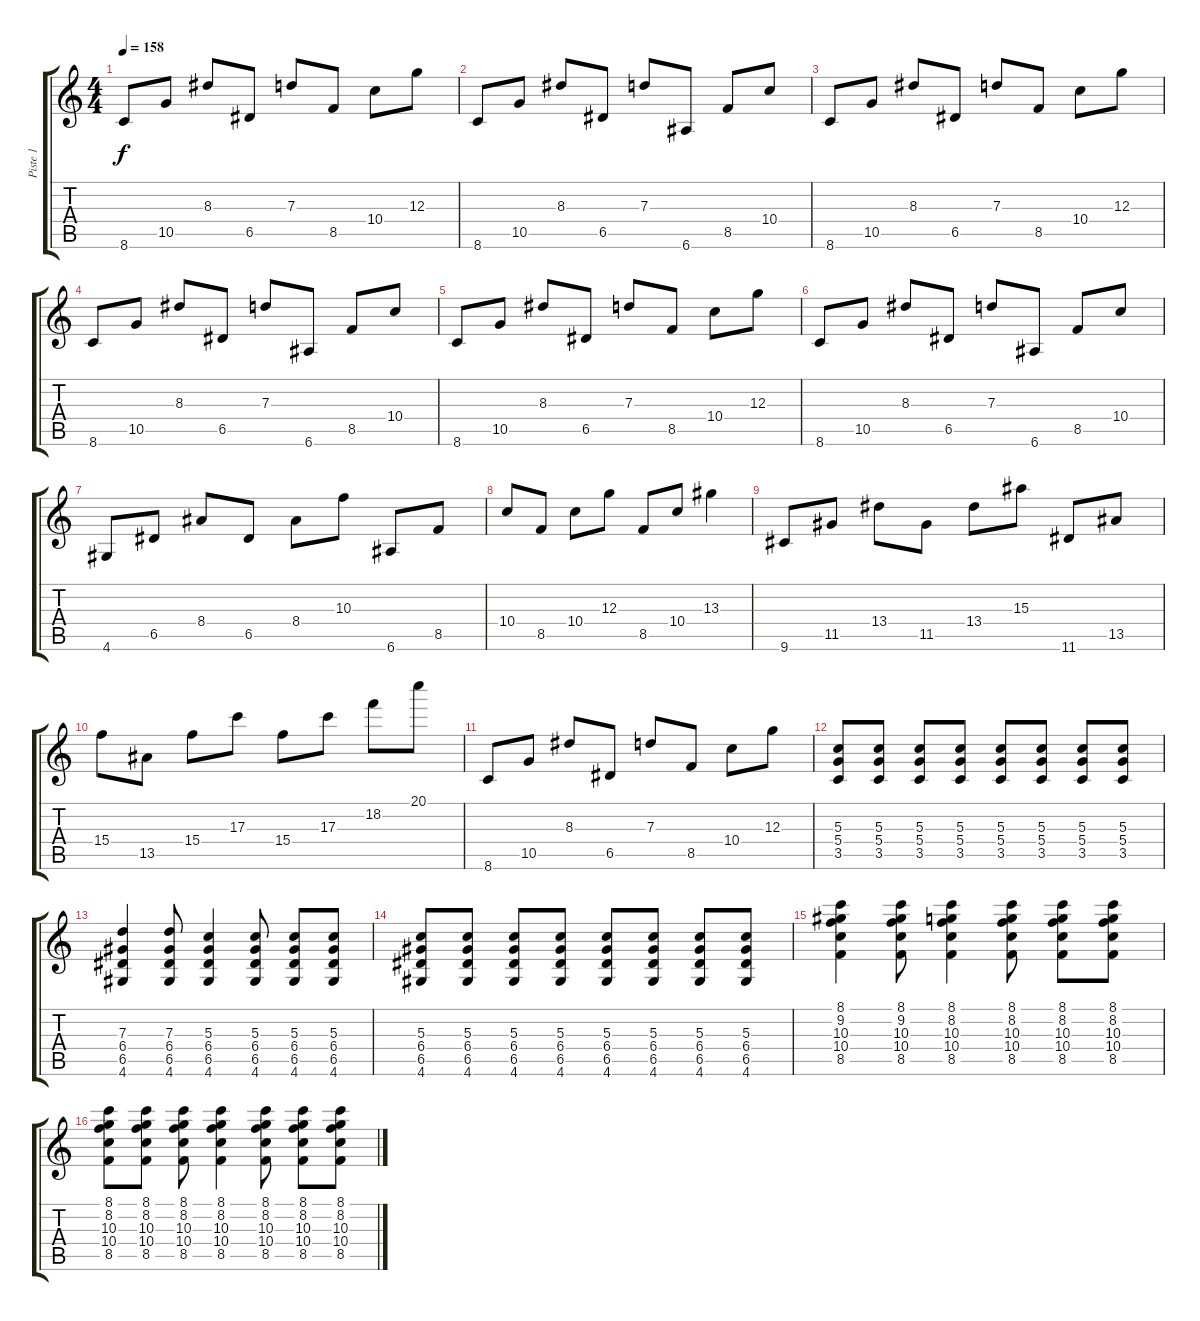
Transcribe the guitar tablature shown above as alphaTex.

\track ("Piste 1" "Piste 1") {instrument distortionguitar}
\staff {score tabs}
\tuning (E4 B3 G3 D3 A2 E2) {hide}
\ts (4 4)
\tempo 158
\clef g2
\ks c
8.6.8{dy f} 10.5.8 8.3.8 6.5.8 7.3.8 8.5.8 10.4.8 12.3.8 |
8.6.8 10.5.8 8.3.8 6.5.8 7.3.8 6.6.8 8.5.8 10.4.8 |
8.6.8 10.5.8 8.3.8 6.5.8 7.3.8 8.5.8 10.4.8 12.3.8 |
8.6.8 10.5.8 8.3.8 6.5.8 7.3.8 6.6.8 8.5.8 10.4.8 |
8.6.8 10.5.8 8.3.8 6.5.8 7.3.8 8.5.8 10.4.8 12.3.8 |
8.6.8 10.5.8 8.3.8 6.5.8 7.3.8 6.6.8 8.5.8 10.4.8 |
4.6.8 6.5.8 8.4.8 6.5.8 8.4.8 10.3.8 6.6.8 8.5.8 |
10.4.8 8.5.8 10.4.8 12.3.8 8.5.8 10.4.8 13.3.4 |
9.6.8 11.5.8 13.4.8 11.5.8 13.4.8 15.3.8 11.6.8 13.5.8 |
15.4.8 13.5.8 15.4.8 17.3.8 15.4.8 17.3.8 18.2.8 20.1.8 |
8.6.8 10.5.8 8.3.8 6.5.8 7.3.8 8.5.8 10.4.8 12.3.8 |
(5.3 5.4 3.5).8 (5.3 5.4 3.5).8 (5.3 5.4 3.5).8 (5.3 5.4 3.5).8 (5.3 5.4 3.5).8 (5.3 5.4 3.5).8 (5.3 5.4 3.5).8 (5.3 5.4 3.5).8 |
(7.3 6.4 6.5 4.6).4 (7.3 6.4 6.5 4.6).8 (5.3 6.4 6.5 4.6).4 (5.3 6.4 6.5 4.6).8 (5.3 6.4 6.5 4.6).8 (5.3 6.4 6.5 4.6).8 |
(5.3 6.4 6.5 4.6).8 (5.3 6.4 6.5 4.6).8 (5.3 6.4 6.5 4.6).8 (5.3 6.4 6.5 4.6).8 (5.3 6.4 6.5 4.6).8 (5.3 6.4 6.5 4.6).8 (5.3 6.4 6.5 4.6).8 (5.3 6.4 6.5 4.6).8 |
(8.1 9.2 10.3 10.4 8.5).4 (8.1 9.2 10.3 10.4 8.5).8 (8.1 8.2 10.3 10.4 8.5).4 (8.1 8.2 10.3 10.4 8.5).8 (8.1 8.2 10.3 10.4 8.5).8 (8.1 8.2 10.3 10.4 8.5).8 |
(8.1 8.2 10.3 10.4 8.5).8 (8.1 8.2 10.3 10.4 8.5).8 (8.1 8.2 10.3 10.4 8.5).8 (8.1 8.2 10.3 10.4 8.5).4 (8.1 8.2 10.3 10.4 8.5).8 (8.1 8.2 10.3 10.4 8.5).8 (8.1 8.2 10.3 10.4 8.5).8
